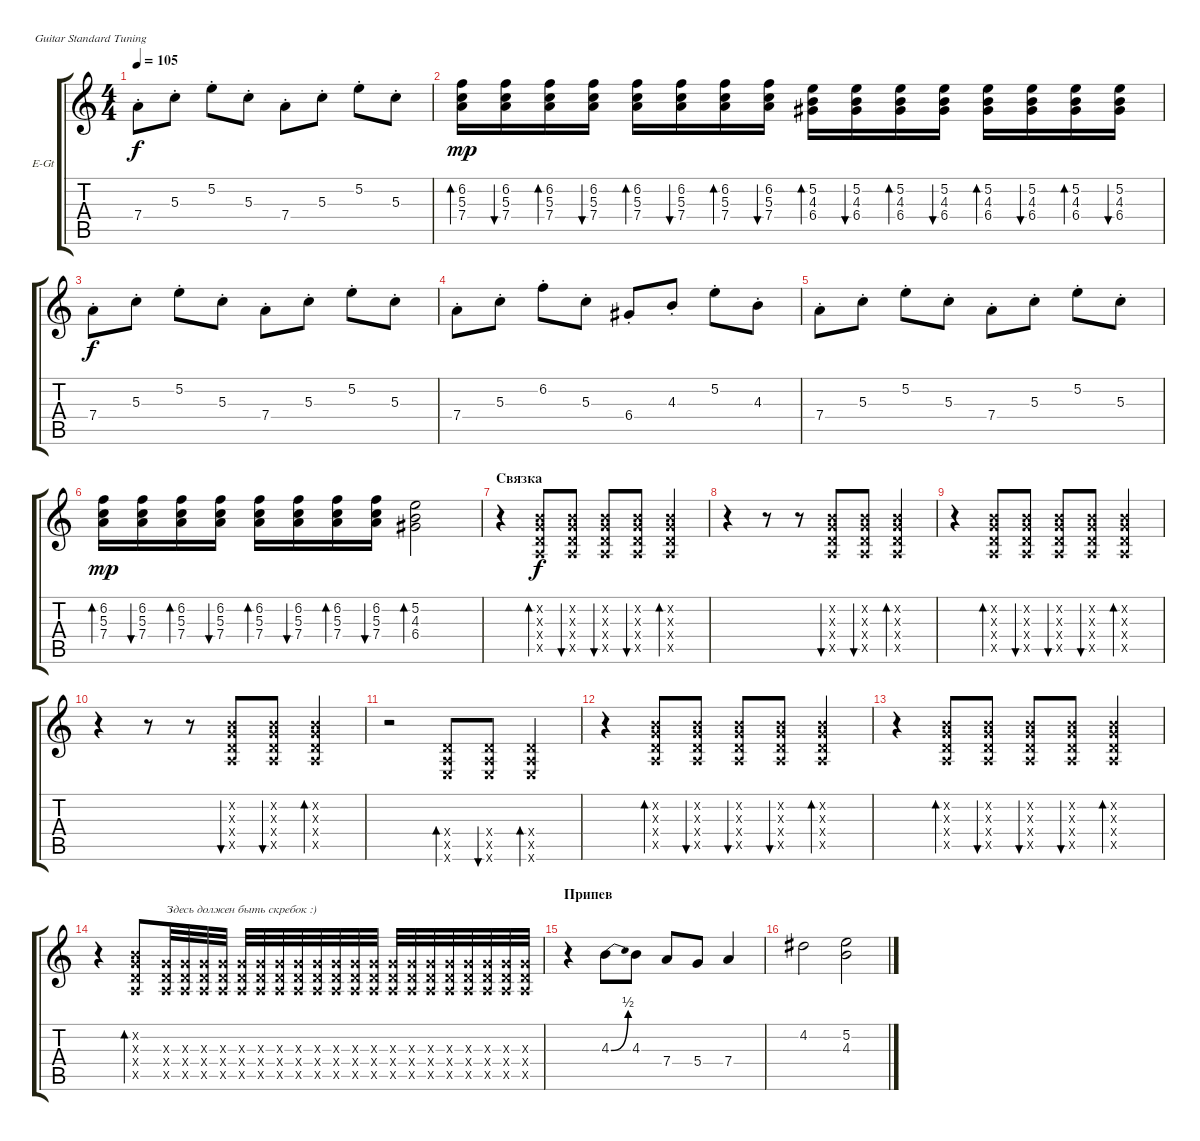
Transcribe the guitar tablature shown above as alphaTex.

\defaultSystemsLayout 4
\bracketExtendMode groupsimilarinstruments
\firstSystemTrackNameOrientation horizontal
\otherSystemsTrackNameOrientation horizontal
\track ("Г. Каспарян" "E-Gt") {mute instrument electricguitarclean}
\staff {score tabs}
\tuning (E4 B3 G3 D3 A2 E2)
\ts (4 4)
\tempo 105
\clef g2
\ks c
7.4{st}.8{dy f} 5.3{st}.8 5.2{st}.8 5.3{st}.8 7.4{st}.8 5.3{st}.8 5.2{st}.8 5.3{st}.8 |
(7.4 5.3 6.2).16{bd 32 dy mp} (7.4 5.3 6.2).16{bu 31} (7.4 5.3 6.2).16{bd 32} (7.4 5.3 6.2).16{bu 31} (7.4 5.3 6.2).16{bd 32} (7.4 5.3 6.2).16{bu 31} (7.4 5.3 6.2).16{bd 32} (7.4 5.3 6.2).16{bu 31} (6.4 4.3 5.2).16{bd 30} (6.4 4.3 5.2).16{bu 30} (6.4 4.3 5.2).16{bd 30} (6.4 4.3 5.2).16{bu 30} (6.4 4.3 5.2).16{bd 30} (6.4 4.3 5.2).16{bu 30} (6.4 4.3 5.2).16{bd 30} (6.4 4.3 5.2).16{bu 30} |
7.4{st}.8{dy f} 5.3{st}.8 5.2{st}.8 5.3{st}.8 7.4{st}.8 5.3{st}.8 5.2{st}.8 5.3{st}.8 |
7.4{st}.8 5.3{st}.8 6.2{st}.8 5.3{st}.8 6.4{st}.8 4.3{st}.8 5.2{st}.8 4.3{st}.8 |
7.4{st}.8 5.3{st}.8 5.2{st}.8 5.3{st}.8 7.4{st}.8 5.3{st}.8 5.2{st}.8 5.3{st}.8 |
(7.4 5.3 6.2).16{bd 32 dy mp} (7.4 5.3 6.2).16{bu 31} (7.4 5.3 6.2).16{bd 32} (7.4 5.3 6.2).16{bu 31} (7.4 5.3 6.2).16{bd 32} (7.4 5.3 6.2).16{bu 31} (7.4 5.3 6.2).16{bd 32} (7.4 5.3 6.2).16{bu 31} (6.4 4.3 5.2).2{bd 32} |
\section ("" "Связка")
r.4 (0.5{x} 0.4{x} 0.3{x} 0.2{x}).8{bd 72 dy f} (0.5{x} 0.4{x} 0.2{x} 0.3{x}).8{bu 72} (0.5{x} 0.4{x} 0.3{x} 0.2{x}).8{bu 72} (0.5{x} 0.4{x} 0.2{x} 0.3{x}).8{bu 72} (0.5{x} 0.4{x} 0.3{x} 0.2{x}).4{bd 72} |
r.4 r.8 r.8 (0.5{x} 0.4{x} 0.3{x} 0.2{x}).8{bu 72} (0.5{x} 0.4{x} 0.2{x} 0.3{x}).8{bu 72} (0.5{x} 0.4{x} 0.3{x} 0.2{x}).4{bd 72} |
r.4 (0.5{x} 0.4{x} 0.3{x} 0.2{x}).8{bd 72} (0.5{x} 0.4{x} 0.2{x} 0.3{x}).8{bu 72} (0.5{x} 0.4{x} 0.3{x} 0.2{x}).8{bu 72} (0.5{x} 0.4{x} 0.2{x} 0.3{x}).8{bu 72} (0.5{x} 0.4{x} 0.3{x} 0.2{x}).4{bd 72} |
r.4 r.8 r.8 (0.5{x} 0.4{x} 0.3{x} 0.2{x}).8{bu 72} (0.5{x} 0.4{x} 0.2{x} 0.3{x}).8{bu 72} (0.5{x} 0.4{x} 0.3{x} 0.2{x}).4{bd 72} |
r.2 (0.6{x} 0.5{x} 0.4{x}).8{bd 72} (0.6{x} 0.5{x} 0.4{x}).8{bu 72} (0.6{x} 0.5{x} 0.4{x}).4{bd 72} |
r.4 (0.5{x} 0.4{x} 0.3{x} 0.2{x}).8{bd 72} (0.5{x} 0.4{x} 0.2{x} 0.3{x}).8{bu 72} (0.5{x} 0.4{x} 0.3{x} 0.2{x}).8{bu 72} (0.5{x} 0.4{x} 0.2{x} 0.3{x}).8{bu 72} (0.5{x} 0.4{x} 0.3{x} 0.2{x}).4{bd 72} |
r.4 (0.5{x} 0.4{x} 0.3{x} 0.2{x}).8{bd 72} (0.5{x} 0.4{x} 0.2{x} 0.3{x}).8{bu 72} (0.5{x} 0.4{x} 0.3{x} 0.2{x}).8{bu 72} (0.5{x} 0.4{x} 0.2{x} 0.3{x}).8{bu 72} (0.5{x} 0.4{x} 0.3{x} 0.2{x}).4{bd 72} |
r.4 (0.5{x} 0.4{x} 0.3{x} 0.2{x}).8{bd 72} (0.5{x} 0.4{x} 0.3{x}).32{txt "Здесь должен быть скребок :)"} (0.5{x} 0.4{x} 0.3{x}).32 (0.5{x} 0.4{x} 0.3{x}).32 (0.5{x} 0.4{x} 0.3{x}).32 (0.5{x} 0.4{x} 0.3{x}).32 (0.5{x} 0.4{x} 0.3{x}).32 (0.5{x} 0.4{x} 0.3{x}).32 (0.5{x} 0.4{x} 0.3{x}).32 (0.5{x} 0.4{x} 0.3{x}).32 (0.5{x} 0.4{x} 0.3{x}).32 (0.5{x} 0.4{x} 0.3{x}).32 (0.5{x} 0.4{x} 0.3{x}).32 (0.5{x} 0.4{x} 0.3{x}).32 (0.5{x} 0.4{x} 0.3{x}).32 (0.5{x} 0.4{x} 0.3{x}).32 (0.5{x} 0.4{x} 0.3{x}).32 (0.5{x} 0.4{x} 0.3{x}).32 (0.5{x} 0.4{x} 0.3{x}).32 (0.5{x} 0.4{x} 0.3{x}).32 (0.5{x} 0.4{x} 0.3{x}).32 |
\section ("" "Припев")
r.4 4.3{be (bend 0 0 4.2 2)}.8 4.3.8 7.4.8 5.4.8 7.4.4 |
4.2.2 (5.2 4.3).2
